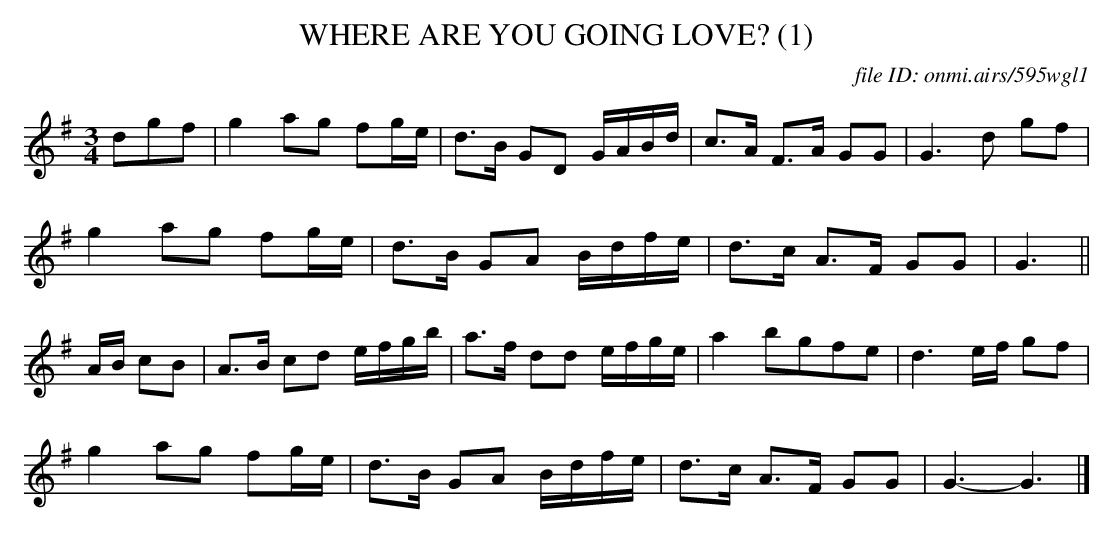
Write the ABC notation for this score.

X:1
T:WHERE ARE YOU GOING LOVE? (1)
Y:"moderate"
C:file ID: onmi.airs/595wgl1
M:3/4
L:1/8
K:G
dgf|g2ag fg/e/|d>B GD G/A/B/d/|c>A F>A GG|G3d gf|
g2ag fg/e/|d>B GA B/d/f/e/|d>c A>F GG|G3||
A/B/ cB|A>B cd e/f/g/b/|a>f dd e/f/g/e/|a2bgfe|\
d3e/f/ gf|
g2ag fg/e/|d>B GA B/d/f/e/|d>c A>F GG|G3-G3|]
